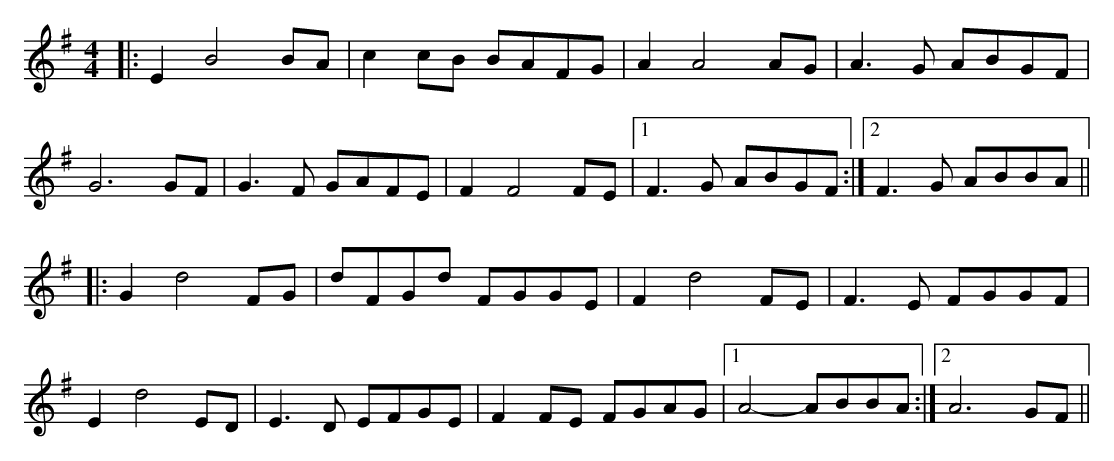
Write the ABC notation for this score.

X:1
M:4/4
K:Emin
|:E2 B4 BA|c2cB BAFG|A2 A4 AG|A3G ABGF|
G6 GF|G3F GAFE|F2 F4FE|1 F3G ABGF:|2 F3G ABBA||
|:G2 d4 FG|dFGd FGGE|F2 d4 FE|F3E FGGF|
E2 d4 ED|E3D EFGE|F2FE FGAG|1 A4- ABBA:|2 A6GF||
